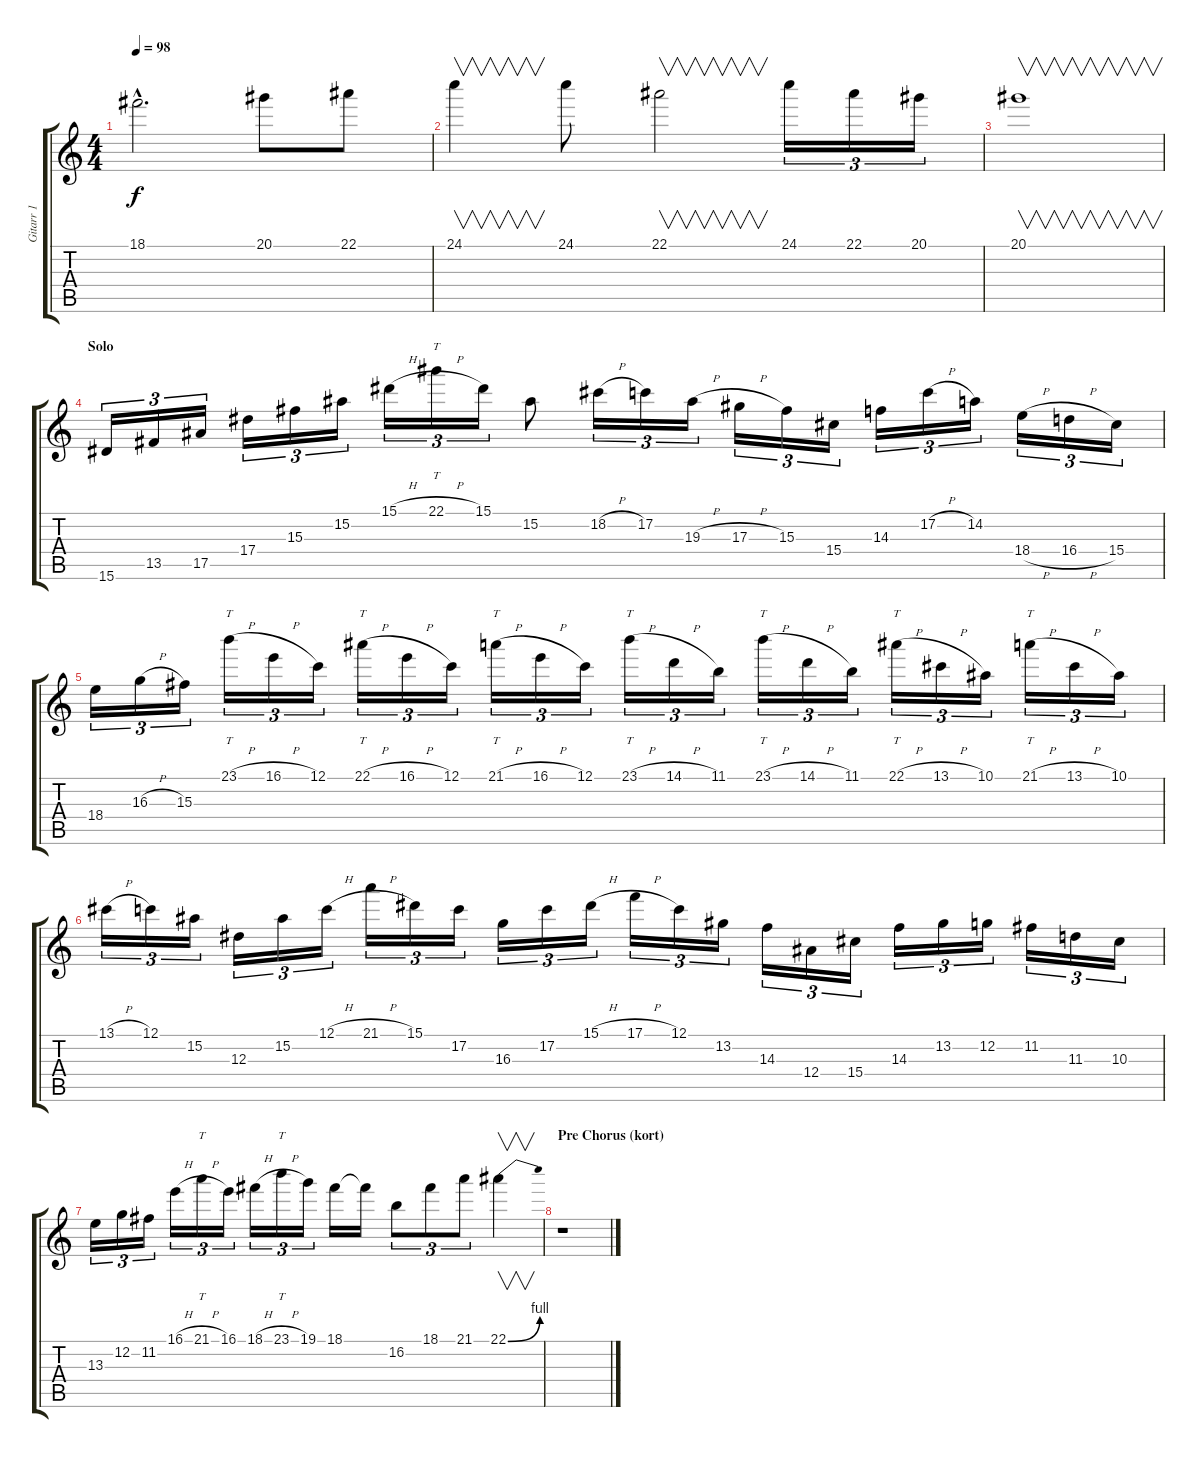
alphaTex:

\track ("Gitarr 1" "Gitarr 1") {instrument distortionguitar}
\staff {score tabs}
\tuning (C4 G3 Eb3 Bb2 F2 C2) {hide}
\ts (4 4)
\tempo 98
\clef g2
\ks c
18.1{hac t}.2{d dy f} 20.1.8 22.1.8 |
24.1.4{v} 24.1.8 22.1.2{v} 24.1.16{tu (3 2)} 22.1.16{tu (3 2)} 20.1.16{tu (3 2)} |
20.1.1{v} |
\section ("" "Solo")
15.6.16{tu (3 2)} 13.5.16{tu (3 2)} 17.5.16{tu (3 2)} 17.4.16{tu (3 2)} 15.3.16{tu (3 2)} 15.2.16{tu (3 2)} 15.1{h}.16{tu (3 2)} 22.1{h}.16{tt tu (3 2)} 15.1.16{tu (3 2)} 15.2.8 18.2{h}.16{tu (3 2)} 17.2.16{tu (3 2)} 19.3{h}.16{tu (3 2)} 17.3{h}.16{tu (3 2)} 15.3.16{tu (3 2)} 15.4.16{tu (3 2)} 14.3.16{tu (3 2)} 17.2{h}.16{tu (3 2)} 14.2.16{tu (3 2)} 18.4{h}.16{tu (3 2)} 16.4{h}.16{tu (3 2)} 15.4.16{tu (3 2)} |
18.4.16{tu (3 2)} 16.3{h}.16{tu (3 2)} 15.3.16{tu (3 2)} 23.1{h}.16{tt tu (3 2)} 16.1{h}.16{tu (3 2)} 12.1.16{tu (3 2)} 22.1{h}.16{tt tu (3 2)} 16.1{h}.16{tu (3 2)} 12.1.16{tu (3 2)} 21.1{h}.16{tt tu (3 2)} 16.1{h}.16{tu (3 2)} 12.1.16{tu (3 2)} 23.1{h}.16{tt tu (3 2)} 14.1{h}.16{tu (3 2)} 11.1.16{tu (3 2)} 23.1{h}.16{tt tu (3 2)} 14.1{h}.16{tu (3 2)} 11.1.16{tu (3 2)} 22.1{h}.16{tt tu (3 2)} 13.1{h}.16{tu (3 2)} 10.1.16{tu (3 2)} 21.1{h}.16{tt tu (3 2)} 13.1{h}.16{tu (3 2)} 10.1.16{tu (3 2)} |
13.1{h}.16{tu (3 2)} 12.1.16{tu (3 2)} 15.2.16{tu (3 2)} 12.3.16{tu (3 2)} 15.2.16{tu (3 2)} 12.1{h}.16{tu (3 2)} 21.1{h}.16{tu (3 2)} 15.1.16{tu (3 2)} 17.2.16{tu (3 2)} 16.3.16{tu (3 2)} 17.2.16{tu (3 2)} 15.1{h}.16{tu (3 2)} 17.1{h}.16{tu (3 2)} 12.1.16{tu (3 2)} 13.2.16{tu (3 2)} 14.3.16{tu (3 2)} 12.4.16{tu (3 2)} 15.4.16{tu (3 2)} 14.3.16{tu (3 2)} 13.2.16{tu (3 2)} 12.2.16{tu (3 2)} 11.2.16{tu (3 2)} 11.3.16{tu (3 2)} 10.3.16{tu (3 2)} |
13.3.16{tu (3 2)} 12.2.16{tu (3 2)} 11.2.16{tu (3 2)} 16.1{h}.16{tu (3 2)} 21.1{h}.16{tt tu (3 2)} 16.1.16{tu (3 2)} 18.1{h}.16{tu (3 2)} 23.1{h}.16{tt tu (3 2)} 19.1.16{tu (3 2)} 18.1.16 18.1{t}.16 16.2.8{tu (3 2)} 18.1.8{tu (3 2)} 21.1.8{tu (3 2)} 22.1{be (bend 0 0 60 4)}.4{v} |
\section ("" "Pre Chorus (kort)")
r.1
